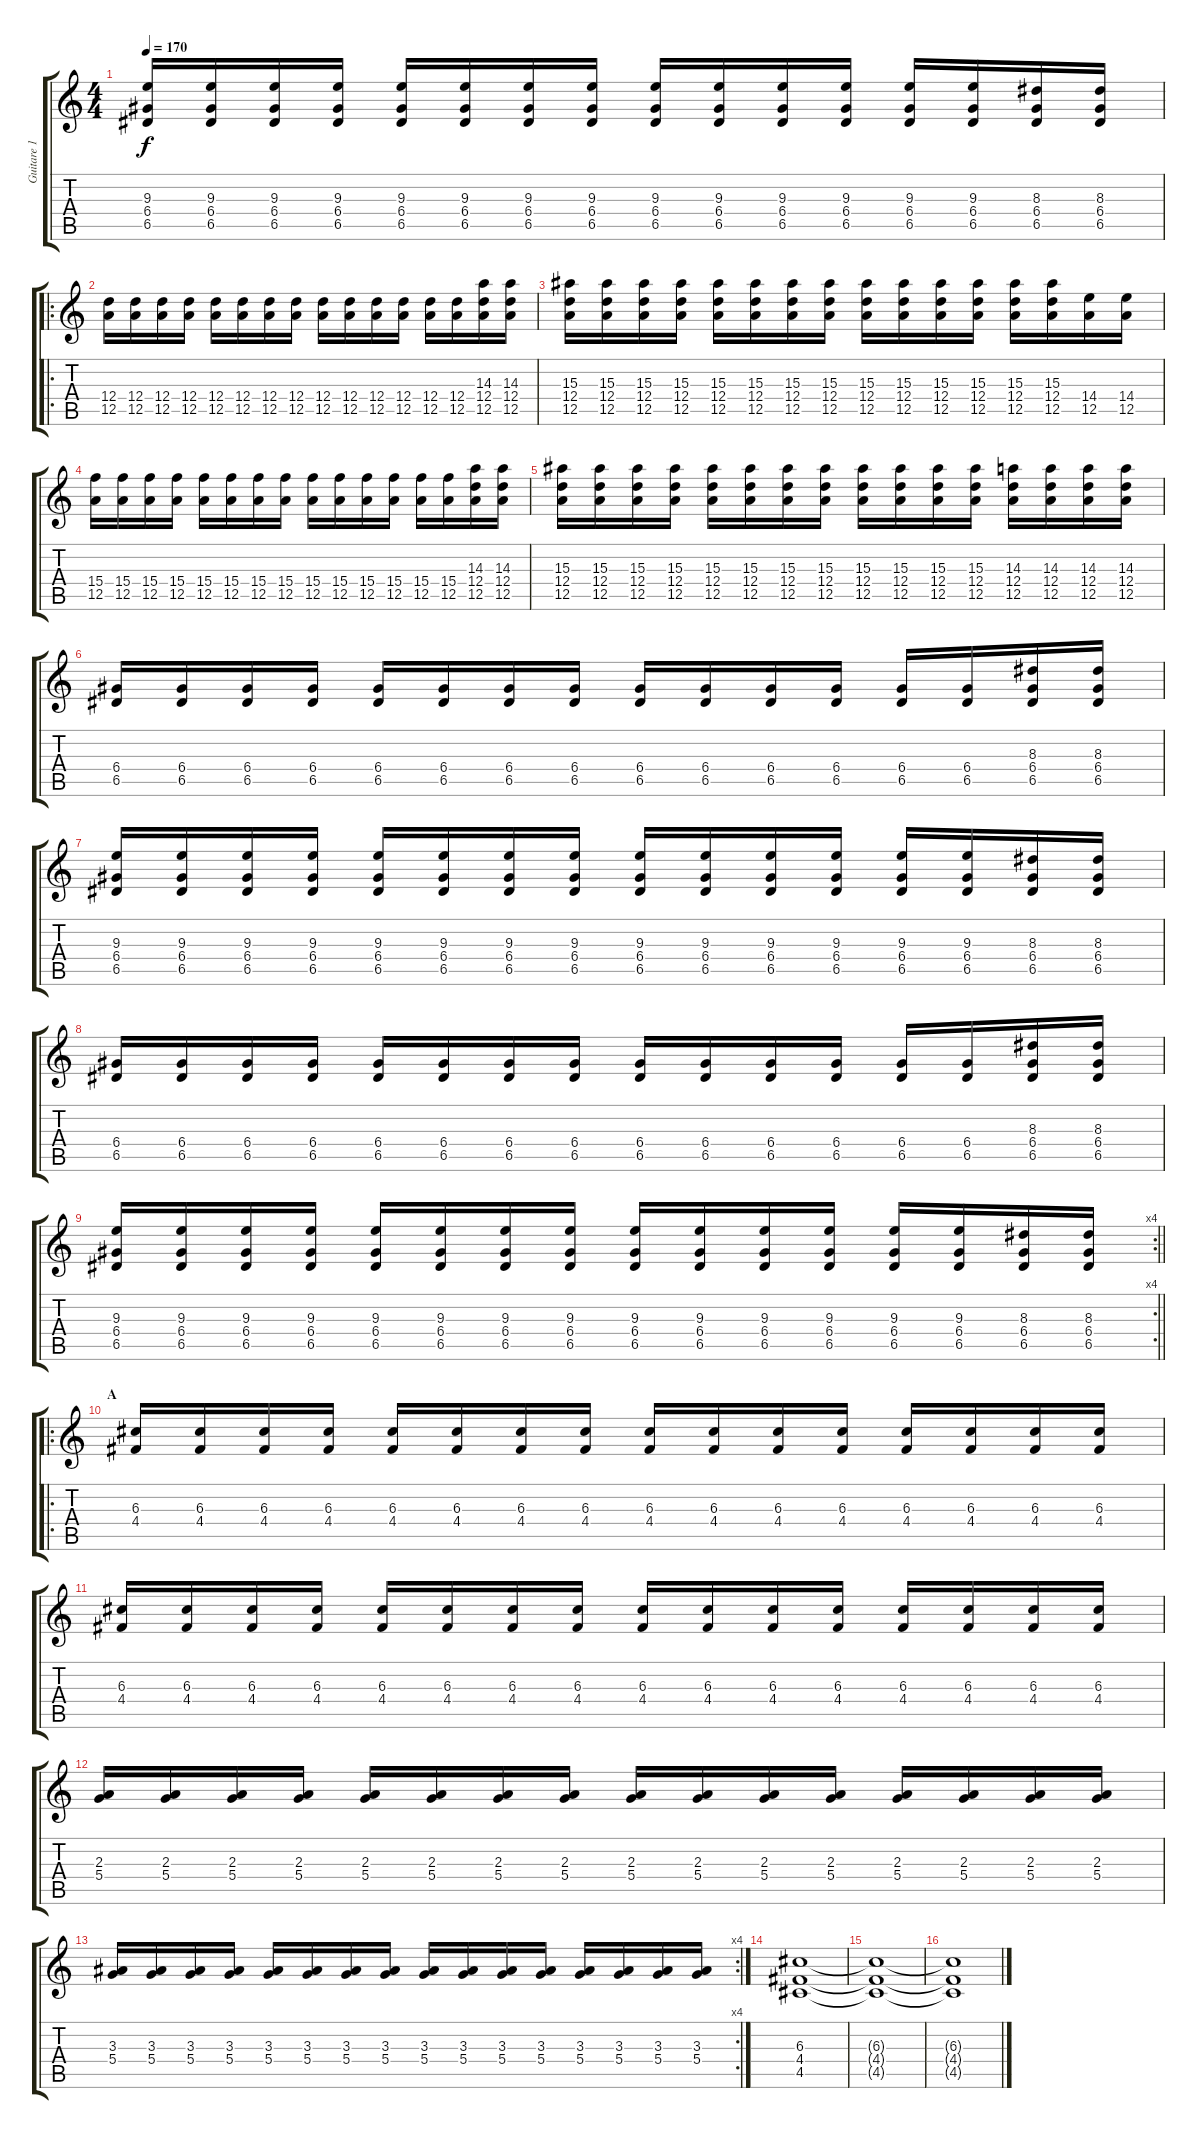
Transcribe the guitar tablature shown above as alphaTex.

\track ("Guitare 1" "Guitare 1") {instrument distortionguitar}
\staff {score tabs}
\tuning (E4 B3 G3 D3 A2 E2) {hide}
\ts (4 4)
\tempo 170
\clef g2
\ks c
(9.3 6.4 6.5).16{dy f} (9.3 6.4 6.5).16 (9.3 6.4 6.5).16 (9.3 6.4 6.5).16 (9.3 6.4 6.5).16 (9.3 6.4 6.5).16 (9.3 6.4 6.5).16 (9.3 6.4 6.5).16 (9.3 6.4 6.5).16 (9.3 6.4 6.5).16 (9.3 6.4 6.5).16 (9.3 6.4 6.5).16 (9.3 6.4 6.5).16 (9.3 6.4 6.5).16 (8.3 6.4 6.5).16 (8.3 6.4 6.5).16 |
\ro
(12.4 12.5).16 (12.4 12.5).16 (12.4 12.5).16 (12.4 12.5).16 (12.4 12.5).16 (12.4 12.5).16 (12.4 12.5).16 (12.4 12.5).16 (12.4 12.5).16 (12.4 12.5).16 (12.4 12.5).16 (12.4 12.5).16 (12.4 12.5).16 (12.4 12.5).16 (14.3 12.4 12.5).16 (14.3 12.4 12.5).16 |
(15.3 12.4 12.5).16 (15.3 12.4 12.5).16 (15.3 12.4 12.5).16 (15.3 12.4 12.5).16 (15.3 12.4 12.5).16 (15.3 12.4 12.5).16 (15.3 12.4 12.5).16 (15.3 12.4 12.5).16 (15.3 12.4 12.5).16 (15.3 12.4 12.5).16 (15.3 12.4 12.5).16 (15.3 12.4 12.5).16 (15.3 12.4 12.5).16 (15.3 12.4 12.5).16 (14.4 12.5).16 (14.4 12.5).16 |
(15.4 12.5).16 (15.4 12.5).16 (15.4 12.5).16 (15.4 12.5).16 (15.4 12.5).16 (15.4 12.5).16 (15.4 12.5).16 (15.4 12.5).16 (15.4 12.5).16 (15.4 12.5).16 (15.4 12.5).16 (15.4 12.5).16 (15.4 12.5).16 (15.4 12.5).16 (14.3 12.4 12.5).16 (14.3 12.4 12.5).16 |
(15.3 12.4 12.5).16 (15.3 12.4 12.5).16 (15.3 12.4 12.5).16 (15.3 12.4 12.5).16 (15.3 12.4 12.5).16 (15.3 12.4 12.5).16 (15.3 12.4 12.5).16 (15.3 12.4 12.5).16 (15.3 12.4 12.5).16 (15.3 12.4 12.5).16 (15.3 12.4 12.5).16 (15.3 12.4 12.5).16 (14.3 12.4 12.5).16 (14.3 12.4 12.5).16 (14.3 12.4 12.5).16 (14.3 12.4 12.5).16 |
(6.4 6.5).16 (6.4 6.5).16 (6.4 6.5).16 (6.4 6.5).16 (6.4 6.5).16 (6.4 6.5).16 (6.4 6.5).16 (6.4 6.5).16 (6.4 6.5).16 (6.4 6.5).16 (6.4 6.5).16 (6.4 6.5).16 (6.4 6.5).16 (6.4 6.5).16 (8.3 6.4 6.5).16 (8.3 6.4 6.5).16 |
(9.3 6.4 6.5).16 (9.3 6.4 6.5).16 (9.3 6.4 6.5).16 (9.3 6.4 6.5).16 (9.3 6.4 6.5).16 (9.3 6.4 6.5).16 (9.3 6.4 6.5).16 (9.3 6.4 6.5).16 (9.3 6.4 6.5).16 (9.3 6.4 6.5).16 (9.3 6.4 6.5).16 (9.3 6.4 6.5).16 (9.3 6.4 6.5).16 (9.3 6.4 6.5).16 (8.3 6.4 6.5).16 (8.3 6.4 6.5).16 |
(6.4 6.5).16 (6.4 6.5).16 (6.4 6.5).16 (6.4 6.5).16 (6.4 6.5).16 (6.4 6.5).16 (6.4 6.5).16 (6.4 6.5).16 (6.4 6.5).16 (6.4 6.5).16 (6.4 6.5).16 (6.4 6.5).16 (6.4 6.5).16 (6.4 6.5).16 (8.3 6.4 6.5).16 (8.3 6.4 6.5).16 |
\rc 4
\barLineRight lightlight
(9.3 6.4 6.5).16 (9.3 6.4 6.5).16 (9.3 6.4 6.5).16 (9.3 6.4 6.5).16 (9.3 6.4 6.5).16 (9.3 6.4 6.5).16 (9.3 6.4 6.5).16 (9.3 6.4 6.5).16 (9.3 6.4 6.5).16 (9.3 6.4 6.5).16 (9.3 6.4 6.5).16 (9.3 6.4 6.5).16 (9.3 6.4 6.5).16 (9.3 6.4 6.5).16 (8.3 6.4 6.5).16 (8.3 6.4 6.5).16 |
\ro
\section ("" "A")
(6.3 4.4).16 (6.3 4.4).16 (6.3 4.4).16 (6.3 4.4).16 (6.3 4.4).16 (6.3 4.4).16 (6.3 4.4).16 (6.3 4.4).16 (6.3 4.4).16 (6.3 4.4).16 (6.3 4.4).16 (6.3 4.4).16 (6.3 4.4).16 (6.3 4.4).16 (6.3 4.4).16 (6.3 4.4).16 |
(6.3 4.4).16 (6.3 4.4).16 (6.3 4.4).16 (6.3 4.4).16 (6.3 4.4).16 (6.3 4.4).16 (6.3 4.4).16 (6.3 4.4).16 (6.3 4.4).16 (6.3 4.4).16 (6.3 4.4).16 (6.3 4.4).16 (6.3 4.4).16 (6.3 4.4).16 (6.3 4.4).16 (6.3 4.4).16 |
(2.3 5.4).16 (2.3 5.4).16 (2.3 5.4).16 (2.3 5.4).16 (2.3 5.4).16 (2.3 5.4).16 (2.3 5.4).16 (2.3 5.4).16 (2.3 5.4).16 (2.3 5.4).16 (2.3 5.4).16 (2.3 5.4).16 (2.3 5.4).16 (2.3 5.4).16 (2.3 5.4).16 (2.3 5.4).16 |
\rc 4
(3.3 5.4).16 (3.3 5.4).16 (3.3 5.4).16 (3.3 5.4).16 (3.3 5.4).16 (3.3 5.4).16 (3.3 5.4).16 (3.3 5.4).16 (3.3 5.4).16 (3.3 5.4).16 (3.3 5.4).16 (3.3 5.4).16 (3.3 5.4).16 (3.3 5.4).16 (3.3 5.4).16 (3.3 5.4).16 |
(6.3 4.4 4.5).1 |
(6.3{t} 4.4{t} 4.5{t}).1 |
(6.3{t} 4.4{t} 4.5{t}).1
